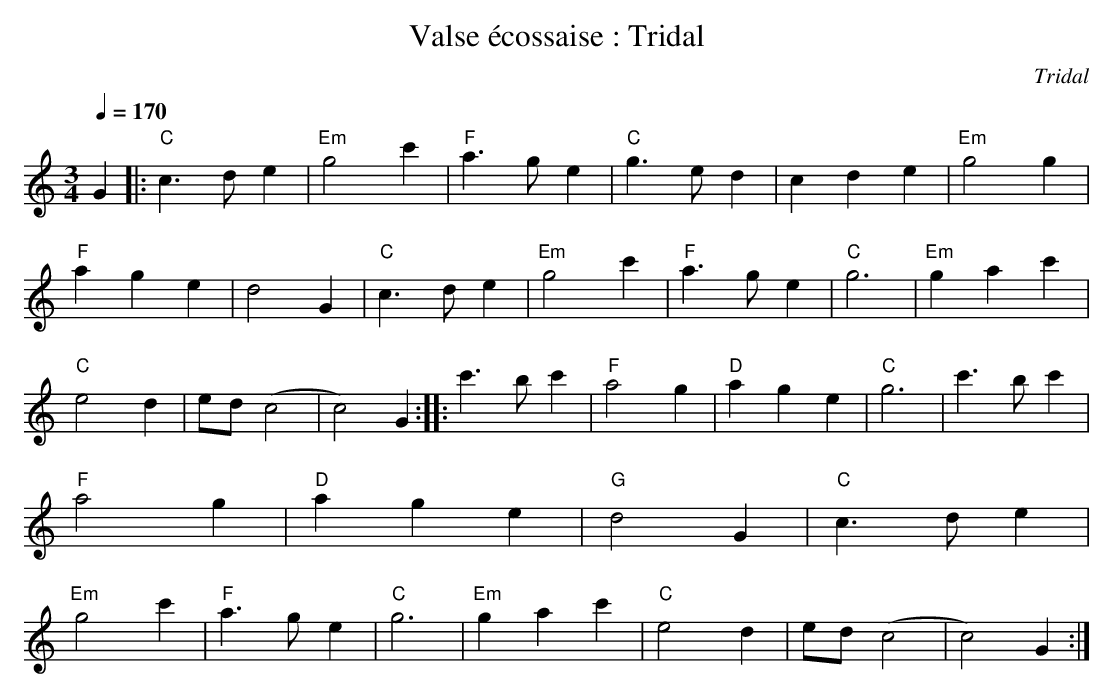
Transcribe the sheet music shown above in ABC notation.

X:1
T:Valse écossaise : Tridal
E:12
C:Tridal
M:3/4
L:1/16
K:C
Q:1/4=170
G4 |: "C"c6d2 e4 | "Em"g8 c'4 | "F"a6g2 e4 | "C"g6e2 d4 |\
c4 d4 e4 | "Em"g8 g4 | "F"a4 g4 e4 | d8 G4 | "C"c6d2 e4 | \
"Em"g8 c'4 | "F"a6g2 e4 | "C"g12 | "Em"g4 a4 c'4 |\
"C"e8 d4 | e2d2 (c8 | c8) G4 ::\
c'6b2 c'4 | "F"a8 g4 | "D"a4 g4 e4 | "C"g12 | c'6b2 c'4 |\
"F"a8 g4 | "D"a4 g4 e4 | "G"d8 G4 | "C"c6d2 e4 |\
"Em"g8 c'4 | "F"a6g2 e4 | "C"g12 | "Em"g4 a4 c'4 | \
"C"e8 d4 | e2d2 (c8 | c8) G4 :|
